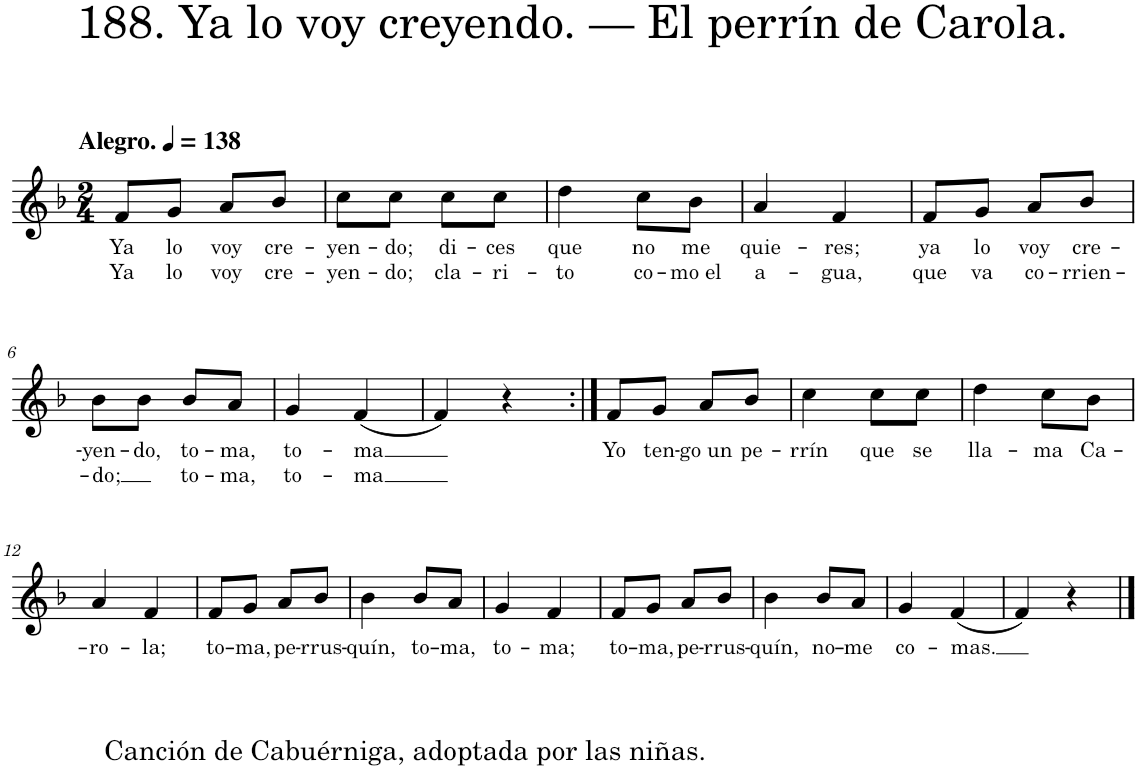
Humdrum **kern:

**kern	**text	**text
*part1	*part1	*part1
*staff1	*staff1	*staff1
*I"Piano	*	*
*I'Pno.	*	*
*clefG2	*	*
*k[b-]	*	*
*M2/4	*	*
*MM138	*	*
=1	=1	=1
!LO:TX:a:B:t=Alegro.	!	!
!	!LO:LY:b	!LO:LY:b
8f/L	Ya	Ya
!	!LO:LY:b	!LO:LY:b
8g/J	lo	lo
!	!LO:LY:b	!LO:LY:b
8a/L	voy	voy
!	!LO:LY:b	!LO:LY:b
8b-/J	cre-	cre-
=2	=2	=2
!	!LO:LY:b	!LO:LY:b
8cc\L	-yen-	-yen-
!	!LO:LY:b	!LO:LY:b
8cc\J	-do;	-do;
!	!LO:LY:b	!LO:LY:b
8cc\L	di-	cla-
!	!LO:LY:b	!LO:LY:b
8cc\J	-ces	-ri-
=3	=3	=3
!	!LO:LY:b	!LO:LY:b
4dd\	que	-to
!	!LO:LY:b	!LO:LY:b
8cc\L	no	co-
!	!LO:LY:b	!LO:LY:b
8b-\J	me	-mo el
=4	=4	=4
!	!LO:LY:b	!LO:LY:b
4a/	quie-	a-
!	!LO:LY:b	!LO:LY:b
4f/	-res;	-gua,
=5	=5	=5
!	!LO:LY:b	!LO:LY:b
8f/L	ya	que
!	!LO:LY:b	!LO:LY:b
8g/J	lo	va
!	!LO:LY:b	!LO:LY:b
8a/L	voy	co-
!	!LO:LY:b	!LO:LY:b
8b-/J	cre-	-rrien-
!!LO:LB:g=z
=6	=6	=6
!	!LO:LY:b	!LO:LY:b
8b-\L	-yen-	-do;
!	!LO:LY:b	!
8b-\J	-do,	.
!	!LO:LY:b	!LO:LY:b
8b-/L	to-	to-
!	!LO:LY:b	!LO:LY:b
8a/J	-ma,	-ma,
=7	=7	=7
!	!LO:LY:b	!LO:LY:b
4g/	to-	to-
!	!LO:LY:b	!LO:LY:b
(4f/	-ma	-ma
=8	=8	=8
4f/)	.	.
4r	.	.
=9:|!	=9:|!	=9:|!
!	!LO:LY:b	!
8f/L	Yo	.
!	!LO:LY:b	!
8g/J	ten-	.
!	!LO:LY:b	!
8a/L	-go un	.
!	!LO:LY:b	!
8b-/J	pe-	.
=10	=10	=10
!	!LO:LY:b	!
4cc\	-rrín	.
!	!LO:LY:b	!
8cc\L	que	.
!	!LO:LY:b	!
8cc\J	se	.
=11	=11	=11
!	!LO:LY:b	!
4dd\	lla-	.
!	!LO:LY:b	!
8cc\L	-ma	.
!	!LO:LY:b	!
8b-\J	Ca-	.
!!LO:LB:g=z
=12	=12	=12
!LO:TX:b:t=Canción de Cabuérniga, adoptada por las niñas.	!	!
!	!LO:LY:b	!
4a/	-ro-	.
!	!LO:LY:b	!
4f/	-la;	.
=13	=13	=13
!	!LO:LY:b	!
8f/L	to-	.
!	!LO:LY:b	!
8g/J	-ma,	.
!	!LO:LY:b	!
8a/L	pe-	.
!	!LO:LY:b	!
8b-/J	-rrus-	.
=14	=14	=14
!	!LO:LY:b	!
4b-\	-quín,	.
!	!LO:LY:b	!
8b-/L	to-	.
!	!LO:LY:b	!
8a/J	-ma,	.
=15	=15	=15
!	!LO:LY:b	!
4g/	to-	.
!	!LO:LY:b	!
4f/	-ma;	.
=16	=16	=16
!	!LO:LY:b	!
8f/L	to-	.
!	!LO:LY:b	!
8g/J	-ma,	.
!	!LO:LY:b	!
8a/L	pe-	.
!	!LO:LY:b	!
8b-/J	-rrus-	.
=17	=17	=17
!	!LO:LY:b	!
4b-\	-quín,	.
!	!LO:LY:b	!
8b-/L	no-	.
!	!LO:LY:b	!
8a/J	-me	.
=18	=18	=18
!	!LO:LY:b	!
4g/	co-	.
!	!LO:LY:b	!
(4f/	-mas.	.
=19	=19	=19
4f/)	.	.
4r	.	.
==	==	==
*-	*-	*-
